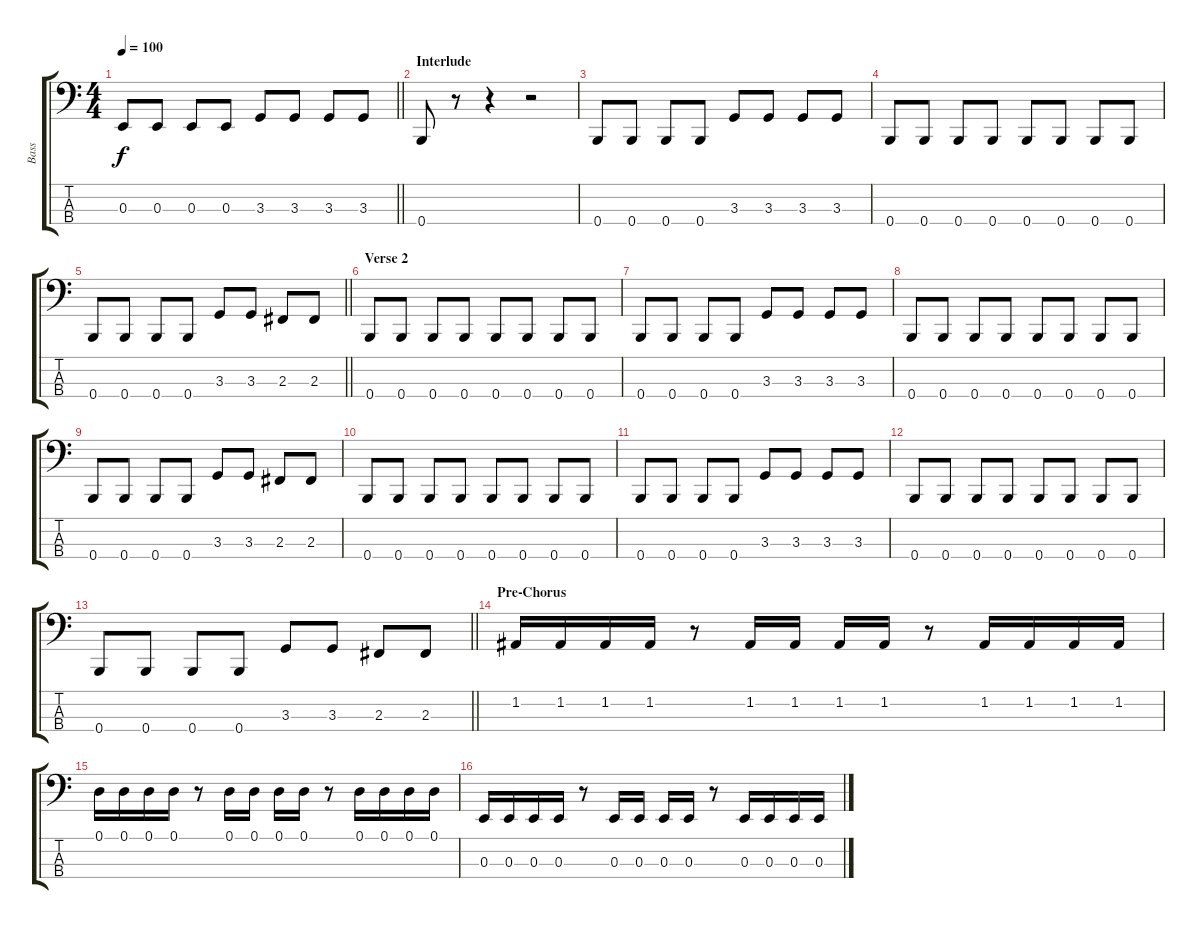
\track ("Bass" "Bass") {instrument electricbassfinger}
\staff {score tabs}
\tuning (D2 A1 E1 B0) {hide}
\ts (4 4)
\tempo 100
\clef f4
\barLineRight lightlight
\ks c
0.3.8{dy f} 0.3.8 0.3.8 0.3.8 3.3.8 3.3.8 3.3.8 3.3.8 |
\section ("" "Interlude")
0.4.8 r.8 r.4 r.2 |
0.4.8 0.4.8 0.4.8 0.4.8 3.3.8 3.3.8 3.3.8 3.3.8 |
0.4.8 0.4.8 0.4.8 0.4.8 0.4.8 0.4.8 0.4.8 0.4.8 |
\barLineRight lightlight
0.4.8 0.4.8 0.4.8 0.4.8 3.3.8 3.3.8 2.3.8 2.3.8 |
\section ("" "Verse 2")
0.4.8 0.4.8 0.4.8 0.4.8 0.4.8 0.4.8 0.4.8 0.4.8 |
0.4.8 0.4.8 0.4.8 0.4.8 3.3.8 3.3.8 3.3.8 3.3.8 |
0.4.8 0.4.8 0.4.8 0.4.8 0.4.8 0.4.8 0.4.8 0.4.8 |
0.4.8 0.4.8 0.4.8 0.4.8 3.3.8 3.3.8 2.3.8 2.3.8 |
0.4.8 0.4.8 0.4.8 0.4.8 0.4.8 0.4.8 0.4.8 0.4.8 |
0.4.8 0.4.8 0.4.8 0.4.8 3.3.8 3.3.8 3.3.8 3.3.8 |
0.4.8 0.4.8 0.4.8 0.4.8 0.4.8 0.4.8 0.4.8 0.4.8 |
\barLineRight lightlight
0.4.8 0.4.8 0.4.8 0.4.8 3.3.8 3.3.8 2.3.8 2.3.8 |
\section ("" "Pre-Chorus")
1.2.16 1.2.16 1.2.16 1.2.16 r.8 1.2.16 1.2.16 1.2.16 1.2.16 r.8 1.2.16 1.2.16 1.2.16 1.2.16 |
0.1.16 0.1.16 0.1.16 0.1.16 r.8 0.1.16 0.1.16 0.1.16 0.1.16 r.8 0.1.16 0.1.16 0.1.16 0.1.16 |
0.3.16 0.3.16 0.3.16 0.3.16 r.8 0.3.16 0.3.16 0.3.16 0.3.16 r.8 0.3.16 0.3.16 0.3.16 0.3.16
